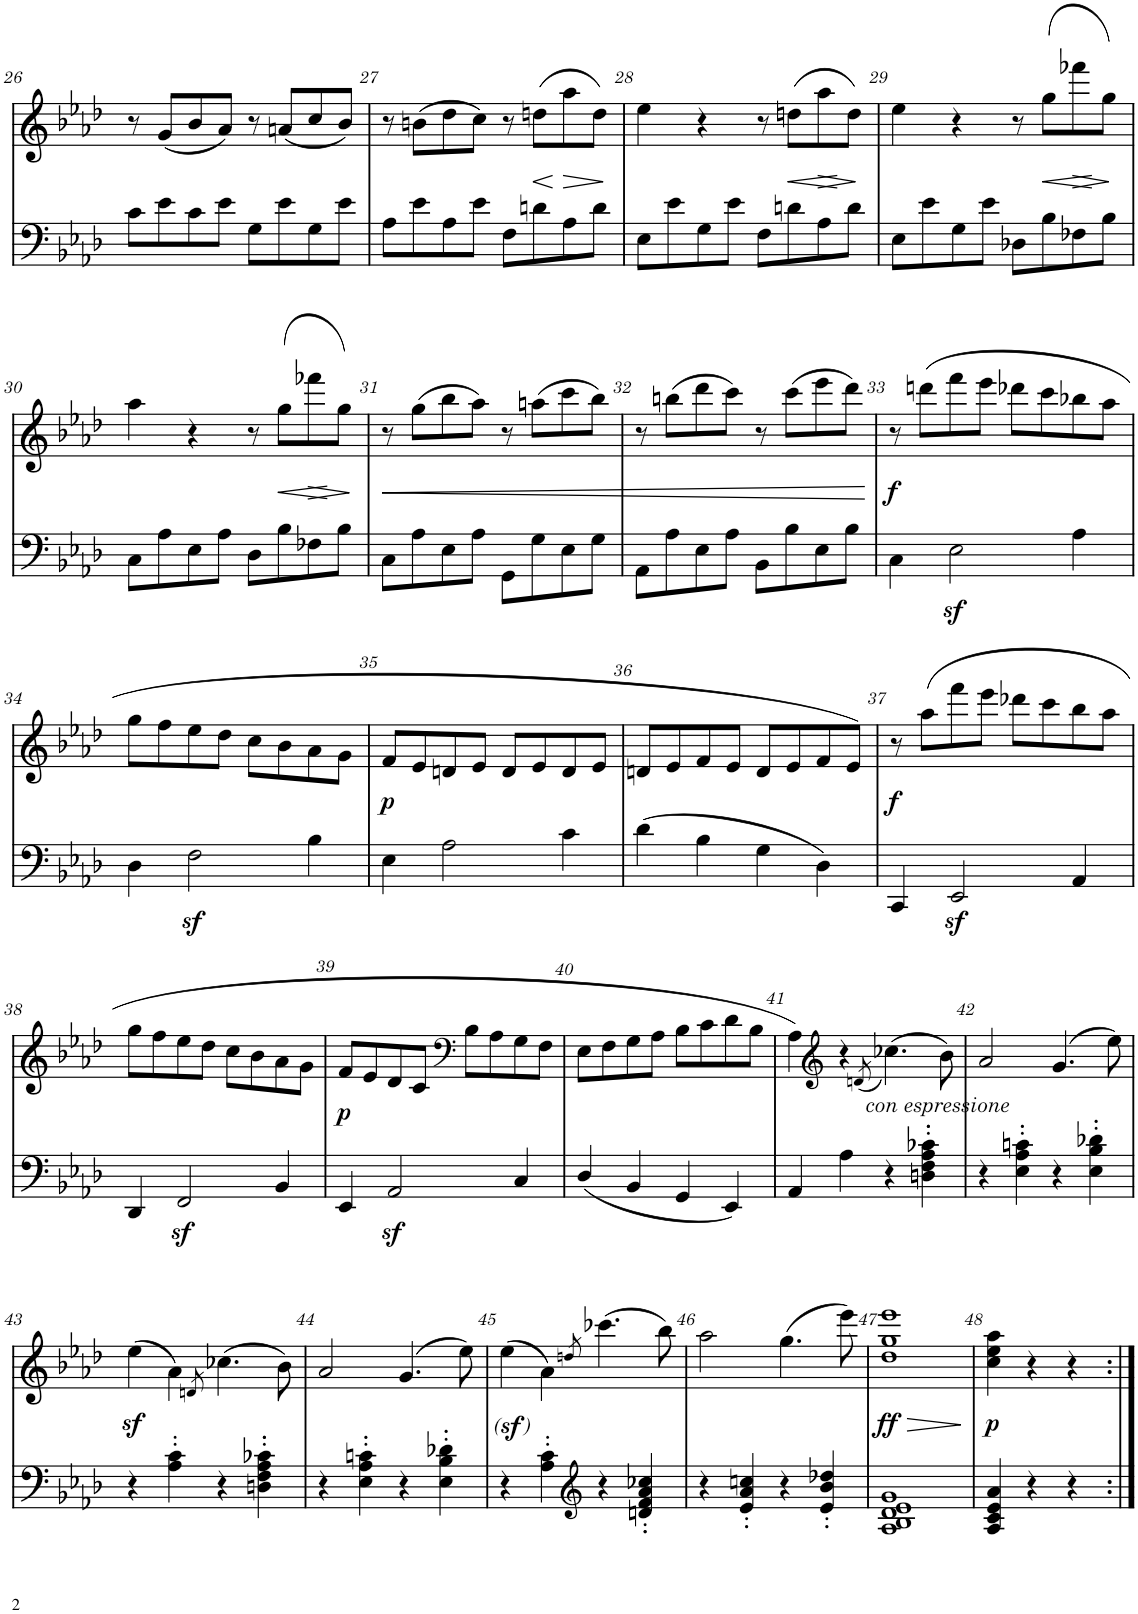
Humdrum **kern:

**kern	**kern	**text	**dynam
*part2	*part1	*part1	*part1
*staff2	*staff1	*staff1	*staff1
*I"piano	*I"piano	*	*
*I'Pno	*I'Pno	*	*
!!LO:PB:g=z
*clefF4	*clefG2	*	*
*k[b-e-a-d-]	*k[b-e-a-d-]	*	*
*f:	*f:	*	*
*M2/2	*M2/2	*	*
=26	=26	=26	=26
8c\L	8r	.	.
8e-\	(8g/L	.	.
8c\	8b-/	.	.
8e-\J	8a-/J)	.	.
8G\L	8r	.	.
8e-\	(8an/L	.	.
8G\	8cc/	.	.
8e-\J	8b-/J)	.	.
=27	=27	=27	=27
8A-\L	8r	.	.
8e-\	(8bn\L	.	.
8A-\	8dd-\	.	.
8e-\J	8cc\J)	.	.
8F\L	8r	.	.
!	!	!	!LO:HP:b
8dn\	(8ddn\L	.	<
!	!	!	!LO:HP:n=1:b
8A-\	8aa-\	.	[ >
8d\J	8dd\J)	.	.
.	.	.	]
=28	=28	=28	=28
8E-\L	4ee-\	.	.
8e-\	.	.	.
8G\	4r	.	.
8e-\J	.	.	.
8F\L	8r	.	.
!	!	!	!LO:HP:b
8dn\	(8ddn\L	.	<
!	!	!	!LO:HP:b
8A-\	8aa-\	.	>
8d\J	8dd\J)	.	[
.	.	.	]
=29	=29	=29	=29
8E-\L	4ee-\	.	.
8e-\	.	.	.
8G\	4r	.	.
8e-\J	.	.	.
8D-X\L	8r	.	.
!	!	!	!LO:HP:b
8B-\	(8gg\L	.	<
!	!	!	!LO:HP:b
8F-X\	8fff-X\	.	>
8B-\J	8gg\J)	.	[
.	.	.	]
!!LO:LB:g=z
=30	=30	=30	=30
8C\L	4aa-\	.	.
8A-\	.	.	.
8E-\	4r	.	.
8A-\J	.	.	.
8D-\L	8r	.	.
!	!	!	!LO:HP:b
8B-\	(8gg\L	.	<
!	!	!	!LO:HP:b
8F-X\	8fff-X\	.	>
8B-\J	8gg\J)	.	[
.	.	.	]
=31	=31	=31	=31
!	!	!	!LO:HP:b
8C\L	8r	.	<
8A-\	(8gg\L	.	.
8E-\	8bb-\	.	.
8A-\J	8aa-\J)	.	.
8GG\L	8r	.	.
8G\	(8aan\L	.	.
8E-\	8ccc\	.	.
8G\J	8bb-\J)	.	.
=32	=32	=32	=32
8AA-\L	8r	.	.
8A-\	(8bbn\L	.	.
8E-\	8ddd-\	.	.
8A-\J	8ccc\J)	.	.
8BB-\L	8r	.	.
8B-\	(8ccc\L	.	.
8E-\	8eee-\	.	.
8B-\J	8ddd-\J)	.	.
.	.	.	[
=33	=33	=33	=33
!	!	!	!LO:DY:b
4C\	8r	.	f
.	(8dddn\L	.	.
2E-z<\	8fff\	.	.
.	8eee-\J	.	.
.	8ddd-X\L	.	.
.	8ccc\	.	.
4A-\	8bb-X\	.	.
.	8aa-\J	.	.
!!LO:LB:g=z
=34	=34	=34	=34
4D-\	8gg\L	.	.
.	8ff\	.	.
2Fz<\	8ee-\	.	.
.	8dd-\J	.	.
.	8cc\L	.	.
.	8b-\	.	.
4B-\	8a-\	.	.
.	8g\J	.	.
=35	=35	=35	=35
!	!	!	!LO:DY:b
4E-\	8f/L	.	p
.	8e-/	.	.
2A-\	8dn/	.	.
.	8e-/J	.	.
.	8d/L	.	.
.	8e-/	.	.
4c\	8d/	.	.
.	8e-/J	.	.
=36	=36	=36	=36
(4d-\	8dn/L	.	.
.	8e-/	.	.
4B-\	8f/	.	.
.	8e-/J	.	.
4G\	8d/L	.	.
.	8e-/	.	.
4D-\)	8f/	.	.
.	8e-/J)	.	.
=37	=37	=37	=37
!	!	!	!LO:DY:b
4CC/	8r	.	f
.	(8aa-\L	.	.
2EE-z</	8fff\	.	.
.	8eee-\J	.	.
.	8ddd-X\L	.	.
.	8ccc\	.	.
4AA-/	8bb-\	.	.
.	8aa-\J	.	.
!!LO:LB:g=z
=38	=38	=38	=38
4DD-/	8gg\L	.	.
.	8ff\	.	.
2FFz</	8ee-\	.	.
.	8dd-\J	.	.
.	8cc\L	.	.
.	8b-\	.	.
4BB-/	8a-\	.	.
.	8g\J	.	.
=39	=39	=39	=39
!	!	!	!LO:DY:b
4EE-/	8f/L	.	p
.	8e-/	.	.
2AA-z</	8d-/	.	.
.	8c/J	.	.
*	*clefF4	*	*
.	8B-\L	.	.
.	8A-\	.	.
4C/	8G\	.	.
.	8F\J	.	.
=40	=40	=40	=40
(4D-/	8E-\L	.	.
.	8F\	.	.
4BB-/	8G\	.	.
.	8A-\J	.	.
4GG/	8B-\L	.	.
.	8c\	.	.
4EE-/)	8d-\	.	.
.	8B-\J	.	.
=41	=41	=41	=41
4AA-/	4A-\)	.	.
*	*clefG2	*	*
4A-\	4r	.	.
.	(8qdn/	.	.
4r	(4.cc-X\)	.	.
4Dn\' 4F\' 4A-\' 4c-X\'	.	.	.
!	!	!	!LO:DY:b
.	8b-\)	.	other-dynamics
=42	=42	=42	=42
4r	2a-/	.	.
4E-\' 4A-\' 4cn\'	.	.	.
4r	(4.g/	.	.
4E-\' 4B-\' 4d-X\'	.	.	.
.	8ee-\)	.	.
!!LO:LB:g=z
=43	=43	=43	=43
4r	(4ee-z<\	.	.
4A-\' 4c\'	4a-\)	.	.
.	8qdn/	.	.
4r	(4.cc-X\	.	.
4Dn\' 4F\' 4A-\' 4c-X\'	.	.	.
.	8b-\)	.	.
=44	=44	=44	=44
4r	2a-/	.	.
4E-\' 4A-\' 4cn\'	.	.	.
4r	(4.g/	.	.
4E-\' 4B-\' 4d-X\'	.	.	.
.	8ee-\)	.	.
=45	=45	=45	=45
!	!	!	!LO:DY:b
!	!	!	!LO:DY:n=1:b
4r	(4ee-z<\	.	other-dynamics other-dynamics
4A-\' 4c\'	4a-\)	.	.
*clefG2	*	*	*
.	8qddn/	.	.
4r	(4.ccc-X\	.	.
4dn/' 4f/' 4a-/' 4cc-X/'	.	.	.
.	8bb-\)	.	.
=46	=46	=46	=46
4r	2aa-\	.	.
4e-/' 4a-/' 4ccn/'	.	.	.
4r	(4.gg\	.	.
4e-/' 4b-/' 4dd-X/'	.	.	.
.	8eee-\)	.	.
=47	=47	=47	=47
!	!	!	!LO:HP:b
!	!	!	!LO:DY:n=1:b
1A- 1B- 1d- 1e- 1g	1dd- 1gg 1eee-	.	> ff
=48	=48	=48	=48
!	!	!	!LO:DY:b
4A-/ 4c/ 4e-/ 4a-/	4cc\ 4ee-\ 4aa-\	.	p
!	!	!LO:LY:b	!
4r	4r	r	]
!	!	!LO:LY:b	!
4r	4r	r	.
=:|!	=:|!	=:|!	=:|!
*-	*-	*-	*-
